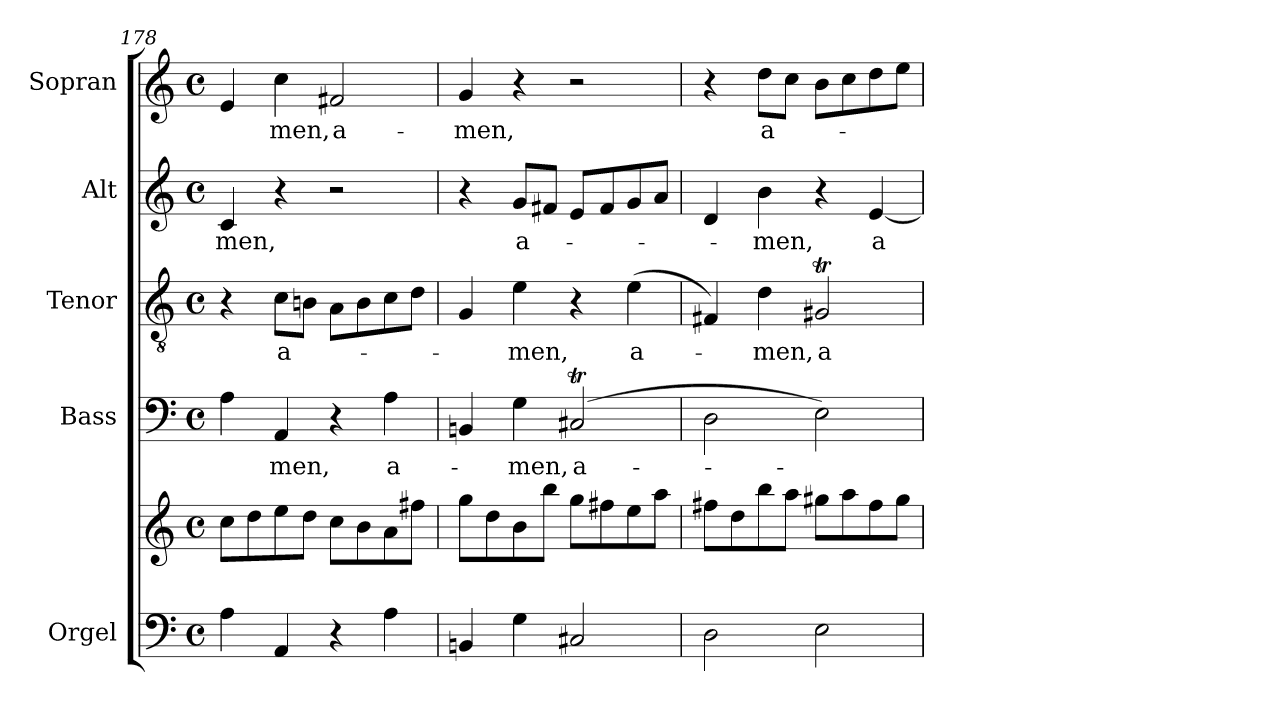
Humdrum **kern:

**kern	**kern	**kern	**text	**kern	**text	**kern	**text	**kern	**text
*part5	*part5	*part4	*part4	*part3	*part3	*part2	*part2	*part1	*part1
*staff6	*staff5	*staff4	*staff4	*staff3	*staff3	*staff2	*staff2	*staff1	*staff1
*I"Orgel	*	*I"Bass	*	*I"Tenor	*	*I"Alt	*	*I"Sopran	*
*I'Org.	*	*I'B.	*	*I'T.	*	*I'A.	*	*I'S.	*
*clefF4	*clefG2	*clefF4	*	*clefGv2	*	*clefG2	*	*clefG2	*
*k[]	*k[]	*k[]	*	*k[]	*	*k[]	*	*k[]	*
*C:	*C:	*C:	*	*C:	*	*C:	*	*C:	*
*M4/4	*M4/4	*M4/4	*	*M4/4	*	*M4/4	*	*M4/4	*
*met(c)	*met(c)	*met(c)	*	*met(c)	*	*met(c)	*	*met(c)	*
=178	=178	=178	=178	=178	=178	=178	=178	=178	=178
!	!	!	!	!	!	!	!LO:LY:b	!	!
4A\	8cc\L	4A\	.	4r	.	4c/	-men,	4e/	.
.	8dd\	.	.	.	.	.	.	.	.
!	!	!	!LO:LY:b	!	!LO:LY:b	!	!	!	!LO:LY:b
4AA/	8ee\	4AA/	-men,	8c\L	a-	4r	.	4cc\	-men,
.	8dd\J	.	.	8Bn\J	.	.	.	.	.
!	!	!	!	!	!	!	!	!	!LO:LY:b
4r	8cc\L	4r	.	8A\L	.	2r	.	2f#X/	a-
.	8b\	.	.	8B\	.	.	.	.	.
!	!	!	!LO:LY:b	!	!	!	!	!	!
4A\	8a\	4A\	a-	8c\	.	.	.	.	.
.	8ff#X\J	.	.	8d\J	.	.	.	.	.
=179	=179	=179	=179	=179	=179	=179	=179	=179	=179
!	!	!	!	!	!	!	!	!	!LO:LY:b
4BBn/	8gg\L	4BBn/	.	4G/	.	4r	.	4g/	-men,
.	8dd\	.	.	.	.	.	.	.	.
!	!	!	!LO:LY:b	!	!LO:LY:b	!	!LO:LY:b	!	!
4G\	8b\	4G\	-men,	4e\	-men,	8g/L	a-	4r	.
.	8bb\J	.	.	.	.	8f#X/J	.	.	.
!	!	!	!LO:LY:b	!	!	!	!	!	!
2C#X/	8gg\L	(2C#Xt/	a-	4r	.	8e/L	.	2r	.
.	8ff#X\	.	.	.	.	8f#/	.	.	.
!	!	!	!	!	!LO:LY:b	!	!	!	!
.	8ee\	.	.	(>4e\	a-	8g/	.	.	.
.	8aa\J	.	.	.	.	8a/J	.	.	.
=180	=180	=180	=180	=180	=180	=180	=180	=180	=180
2D\	8ff#X\L	2D\	.	4F#X/)	.	4d/	.	4r	.
.	8dd\	.	.	.	.	.	.	.	.
!	!	!	!	!	!LO:LY:b	!	!LO:LY:b	!	!LO:LY:b
.	8bb\	.	.	4d\	-men,	4b\	-men,	8dd\L	a-
.	8aa\J	.	.	.	.	.	.	8cc\J	.
!	!	!	!	!	!LO:LY:b	!	!	!	!
2E\	8gg#X\L	2E\)	.	2G#Xt/	a-	4r	.	8b\L	.
.	8aa\	.	.	.	.	.	.	8cc\	.
!	!	!	!	!	!	!	!LO:LY:b	!	!
.	8ff#\	.	.	.	.	[4e/	a-	8dd\	.
.	8gg#\J	.	.	.	.	.	.	8ee\J	.
=	=	=	=	=	=	=	=	=	=
*-	*-	*-	*-	*-	*-	*-	*-	*-	*-
